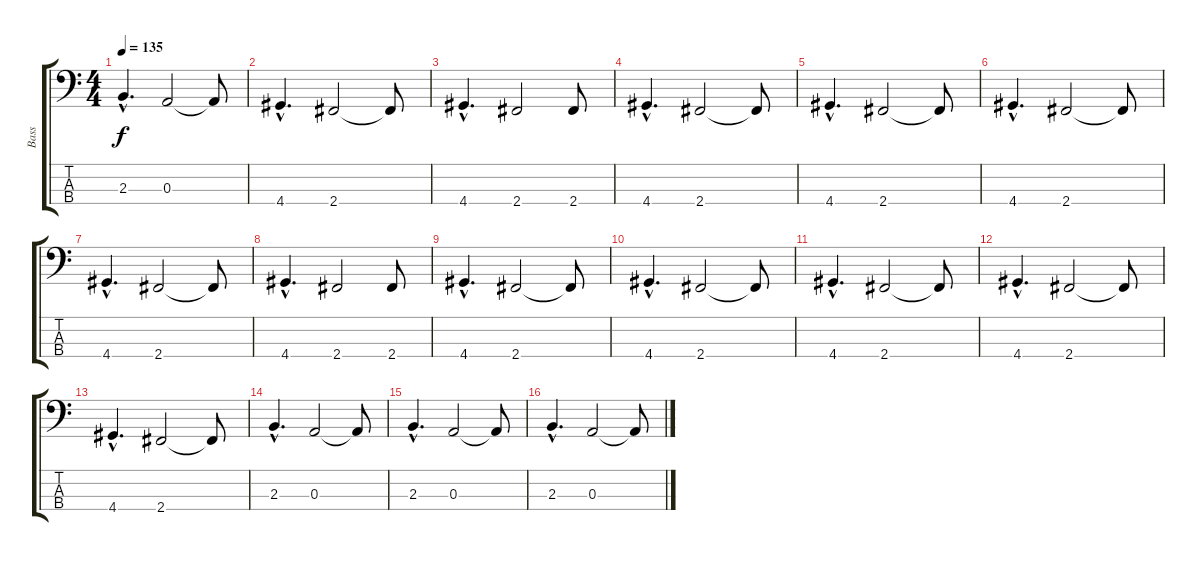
\track ("Bass" "Bass") {instrument electricbassfinger}
\staff {score tabs}
\tuning (G2 D2 A1 E1) {hide}
\ts (4 4)
\tempo 135
\clef f4
\ks c
2.3{hac}.4{d dy f} 0.3.2 0.3{t}.8 |
4.4{hac}.4{d} 2.4.2 2.4{t}.8 |
4.4{hac}.4{d} 2.4.2 2.4.8 |
4.4{hac}.4{d} 2.4.2 2.4{t}.8 |
4.4{hac}.4{d} 2.4.2 2.4{t}.8 |
4.4{hac}.4{d} 2.4.2 2.4{t}.8 |
4.4{hac}.4{d} 2.4.2 2.4{t}.8 |
4.4{hac}.4{d} 2.4.2 2.4.8 |
4.4{hac}.4{d} 2.4.2 2.4{t}.8 |
4.4{hac}.4{d} 2.4.2 2.4{t}.8 |
4.4{hac}.4{d} 2.4.2 2.4{t}.8 |
4.4{hac}.4{d} 2.4.2 2.4{t}.8 |
4.4{hac}.4{d} 2.4.2 2.4{t}.8 |
2.3{hac}.4{d} 0.3.2 0.3{t}.8 |
2.3{hac}.4{d} 0.3.2 0.3{t}.8 |
2.3{hac}.4{d} 0.3.2 0.3{t}.8
